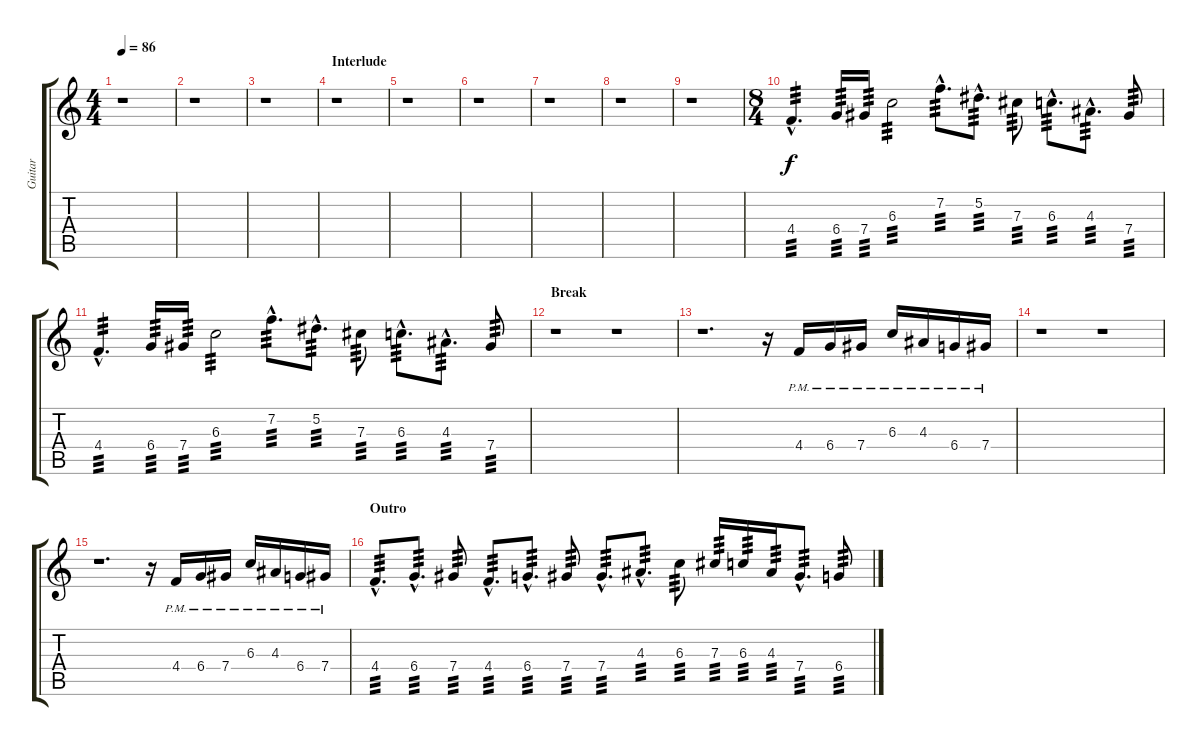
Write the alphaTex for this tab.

\track ("Guitar" "Guitar") {instrument overdrivenguitar}
\staff {score tabs}
\tuning (Eb4 Bb3 Gb3 Db3 Ab2 Eb2) {hide}
\ts (4 4)
\tempo 86
\clef g2
\ks c
r.1{dy f} |
r.1 |
r.1 |
\section ("" "Interlude")
r.1 |
r.1 |
r.1 |
r.1 |
r.1 |
r.1 |
\ts (8 4)
4.4{hac}.4{d tp 3} 6.4.16{tp 3} 7.4.16{tp 3} 6.3.2{tp 3} 7.2{hac}.8{d tp 3} 5.2{hac}.8{d tp 3} 7.3.8{tp 3} 6.3{hac}.8{d tp 3} 4.3{hac}.8{d tp 3} 7.4.8{tp 3} |
4.4{hac}.4{d tp 3} 6.4.16{tp 3} 7.4.16{tp 3} 6.3.2{tp 3} 7.2{hac}.8{d tp 3} 5.2{hac}.8{d tp 3} 7.3.8{tp 3} 6.3{hac}.8{d tp 3} 4.3{hac}.8{d tp 3} 7.4.8{tp 3} |
\section ("" "Break")
r.1 r.1 |
r.1{d} r.16 4.4{pm}.16 6.4{pm}.16 7.4{pm}.16 6.3{pm}.16 4.3{pm}.16 6.4{pm}.16 7.4{pm}.16 |
r.1 r.1 |
r.1{d} r.16 4.4{pm}.16 6.4{pm}.16 7.4{pm}.16 6.3{pm}.16 4.3{pm}.16 6.4{pm}.16 7.4{pm}.16 |
\section ("" "Outro")
4.4{hac}.8{d tp 3} 6.4{hac}.8{d tp 3} 7.4.8{tp 3} 4.4{hac}.8{d tp 3} 6.4{hac}.8{d tp 3} 7.4.8{tp 3} 7.4{hac}.8{d tp 3} 4.3{hac}.8{d tp 3} 6.3.8{tp 3} 7.3.16{tp 3} 6.3.16{tp 3} 4.3.16{tp 3} 7.4{hac}.8{d tp 3} 6.4.8{tp 3}
